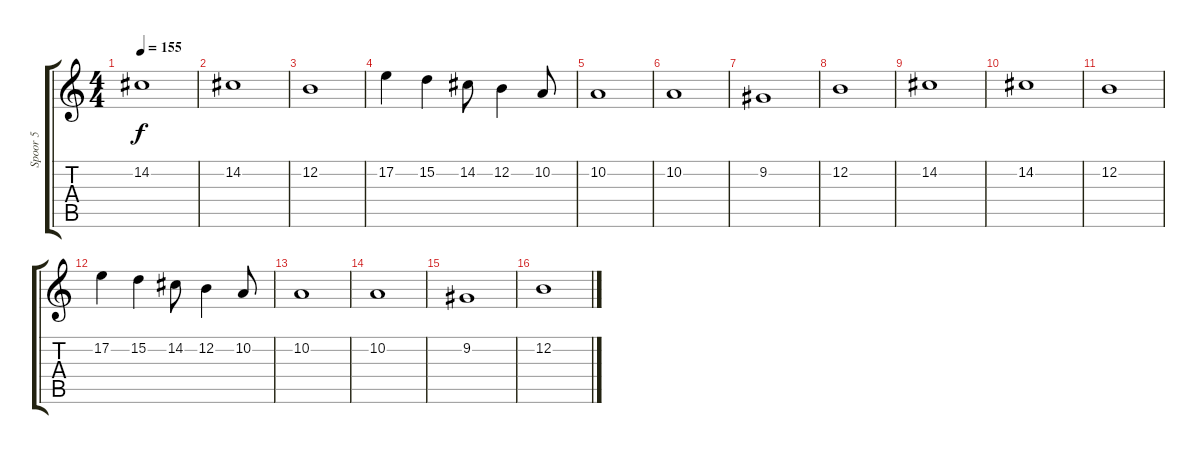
\track ("Spoor 5" "Spoor 5") {instrument stringensemble1}
\staff {score tabs}
\tuning (E4 B3 G3 D3 A2 E2) {hide}
\ts (4 4)
\tempo 155
\clef g2
\ks c
14.2.1{dy f} |
14.2.1 |
12.2.1 |
17.2.4 15.2.4 14.2.8 12.2.4 10.2.8 |
10.2.1 |
10.2.1 |
9.2.1 |
12.2.1 |
14.2.1 |
14.2.1 |
12.2.1 |
17.2.4 15.2.4 14.2.8 12.2.4 10.2.8 |
10.2.1 |
10.2.1 |
9.2.1 |
12.2.1
